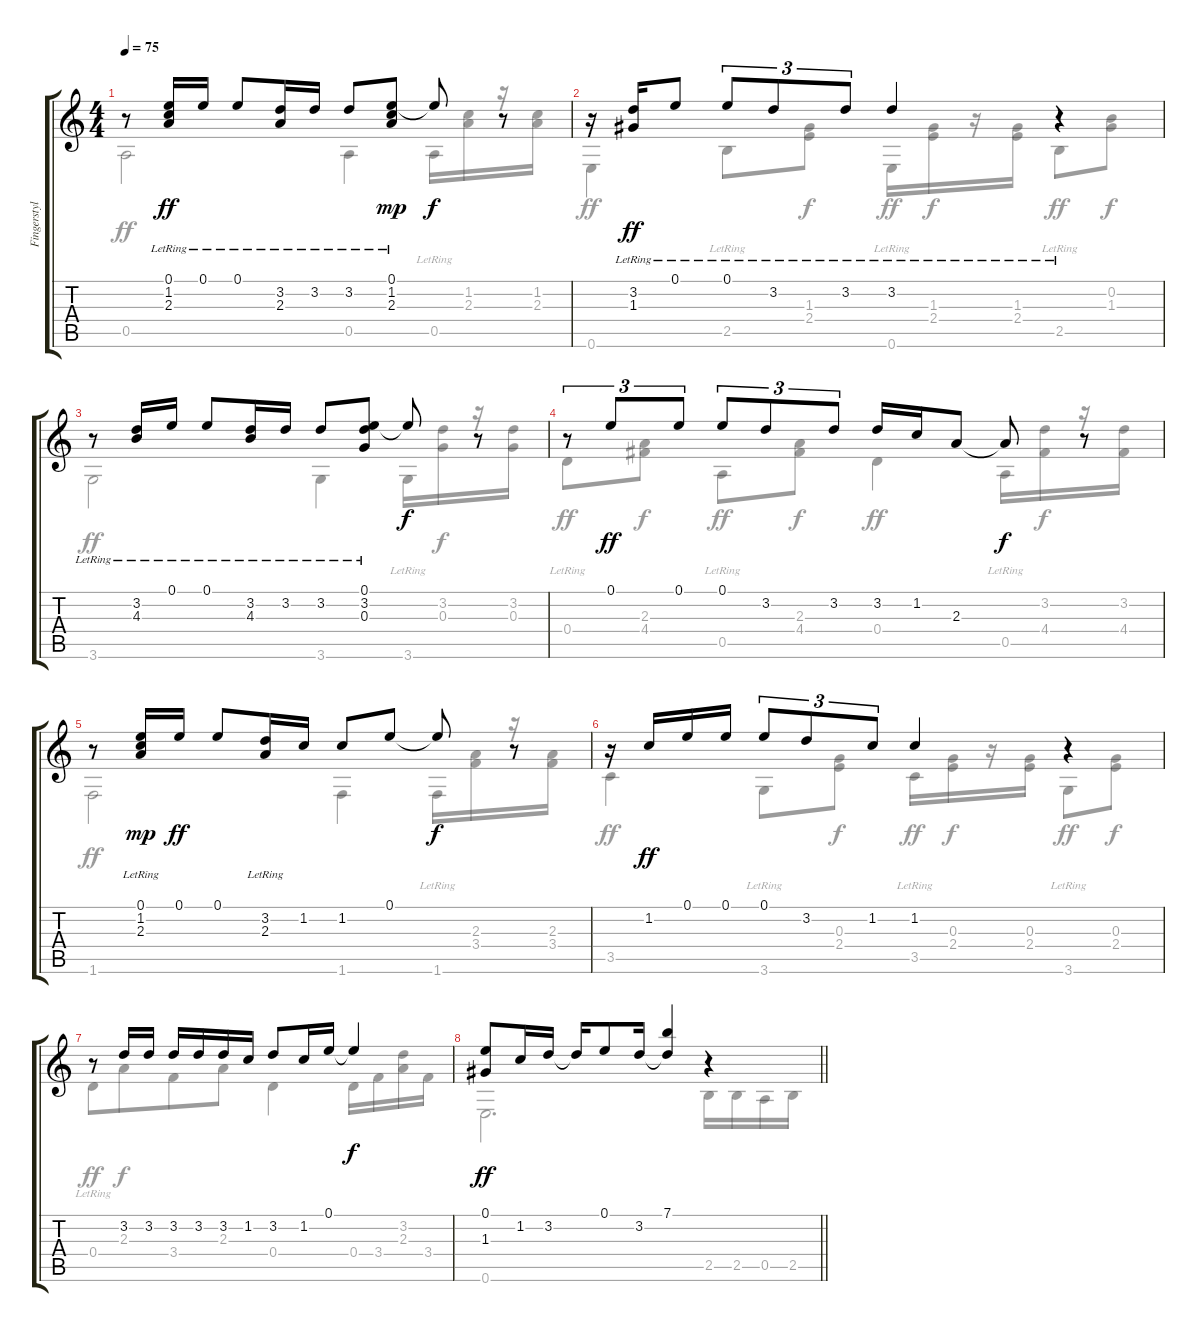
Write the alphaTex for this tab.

\track ("Fingerstyle Guitar" "Fingerstyl") {instrument acousticguitarsteel}
\staff {score tabs}
\tuning (E4 B3 G3 D3 A2 E2) {hide}
\voice
\ts (4 4)
\tempo 75
\clef g2
\ks c
r.8{dy ff} (0.1{lr} 1.2{lr} 2.3{lr}).16 0.1{lr}.16 0.1{lr}.8 (3.2{lr} 2.3{lr}).16 3.2{lr}.16 3.2{lr}.8 (0.1{lr} 1.2{lr} 2.3{lr}).8{dy mp} 0.1{t}.8{dy f} r.8 |
r.16 (3.2{lr} 1.3{lr}).16{dy ff} 0.1{lr}.8 0.1{lr}.8{tu (3 2)} 3.2{lr}.8{tu (3 2)} 3.2{lr}.8{tu (3 2)} 3.2{lr}.4 r.4 |
r.8 (3.2{lr} 4.3{lr}).16 0.1{lr}.16 0.1{lr}.8 (3.2{lr} 4.3{lr}).16 3.2{lr}.16 3.2{lr}.8 (0.1{lr} 3.2{lr} 0.3{lr}).8 0.1{t}.8{dy f} r.8 |
r.8{tu (3 2)} 0.1.8{tu (3 2) dy ff} 0.1.8{tu (3 2)} 0.1.8{tu (3 2)} 3.2.8{tu (3 2)} 3.2.8{tu (3 2)} 3.2.16 1.2.16 2.3.8 2.3{t}.8{dy f} r.8 |
r.8 (0.1 1.2{lr} 2.3{lr}).16{dy mp} 0.1.16{dy ff} 0.1.8 (3.2 2.3{lr}).16 1.2.16 1.2.8 0.1.8 0.1{t}.8{dy f} r.8 |
r.16 1.2.16{dy ff} 0.1.16 0.1.16 0.1.8{tu (3 2)} 3.2.8{tu (3 2)} 1.2.8{tu (3 2)} 1.2.4 r.4 |
r.8 3.2.16 3.2.16 3.2.16 3.2.16 3.2.16 1.2.16 3.2.8 1.2.16 0.1.16 0.1{t}.4{dy f} |
\barLineRight lightlight
(0.1 1.3).8{dy ff} 1.2.16 3.2.16 3.2{t}.16{beam Up} 0.1.8{beam Up} 3.2.16{beam Up} (7.1 3.2{t}).4 r.4
\voice
\clef g2
\ottava regular
\simile none
\ks c
0.5.2{dy ff} 0.5.4 0.5{lr}.16{dy f} (1.2 2.3).16 r.16 (1.2 2.3).16 |
0.6.4{dy ff} 2.5{lr}.8 (1.3 2.4).8{dy f} 0.6{lr}.16{dy ff} (1.3 2.4).16{dy f} r.16 (1.3 2.4).16 2.5{lr}.8{dy ff} (0.2 1.3).8{dy f} |
3.6.2{dy ff} 3.6.4 3.6{lr}.16 (3.2 0.3).16{dy f} r.16 (3.2 0.3).16 |
0.4{lr}.8{dy ff} (2.3 4.4).8{dy f} 0.5{lr}.8{dy ff} (2.3 4.4).8{dy f} 0.4.4{dy ff} 0.5{lr}.16 (3.2 4.4).16{dy f} r.16 (3.2 4.4).16 |
1.6.2{dy ff} 1.6.4 1.6{lr}.16{dy f} (2.3 3.4).16 r.16 (2.3 3.4).16 |
3.5.4{dy ff} 3.6{lr}.8 (0.3 2.4).8{dy f} 3.5{lr}.16{dy ff} (0.3 2.4).16{dy f} r.16 (0.3 2.4).16 3.6{lr}.8{dy ff} (0.3 2.4).8{dy f} |
0.4{lr}.8{dy ff} 2.3.8{dy f beam merge} 3.4.8 2.3.8 0.4.4 0.4.16 3.4.16 (3.2 2.3).16 3.4.16 |
\barLineRight lightlight
0.6.2{d dy ff} 2.5.16 2.5.16 0.5.16 2.5.16
